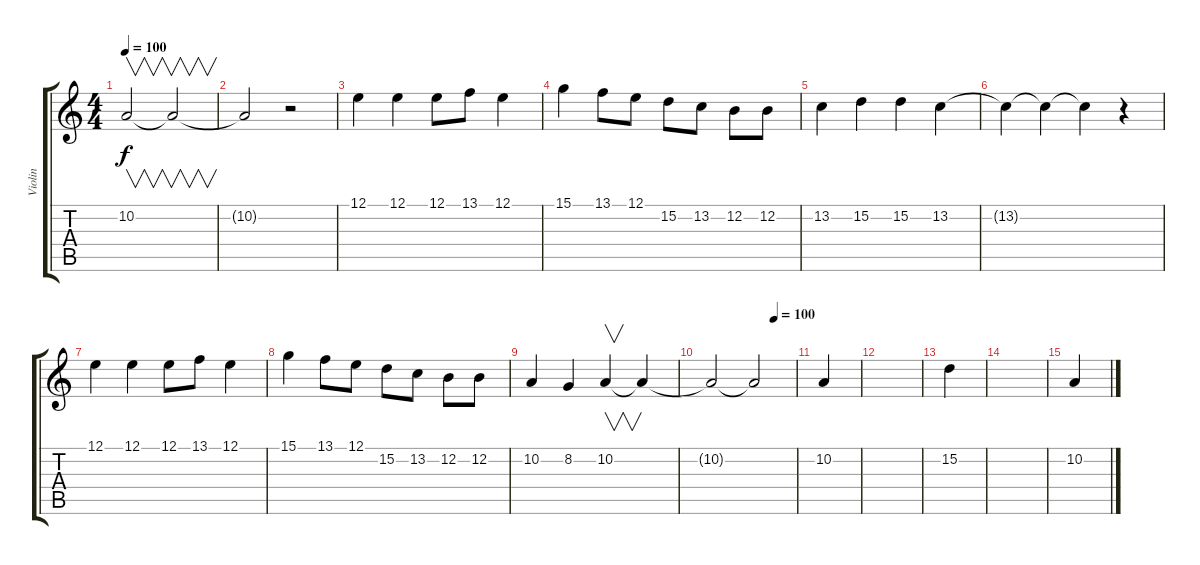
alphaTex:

\track ("Violin" "Violin") {instrument violin}
\staff {score tabs}
\tuning (E4 B3 G3 D3 A2 E2) {hide}
\ts (4 4)
\tempo 100
\clef g2
\ks c
10.2{t}.2{v dy f} 10.2{t}.2{v} |
10.2{t}.2 r.2 |
12.1.4 12.1.4 12.1.8 13.1.8 12.1.4 |
15.1.4 13.1.8 12.1.8 15.2.8 13.2.8 12.2.8 12.2.8 |
13.2.4 15.2.4 15.2.4 13.2.4 |
13.2{t}.4 13.2{t}.4 13.2{t}.4 r.4 |
12.1.4 12.1.4 12.1.8 13.1.8 12.1.4 |
15.1.4 13.1.8 12.1.8 15.2.8 13.2.8 12.2.8 12.2.8 |
10.2.4 8.2.4 10.2.4{v} 10.2{t}.4 |
\tempo (100 0.75)
10.2{t}.2 10.2{t}.2 |
10.2.4 |
|
15.2.4 |
|
10.2.4
